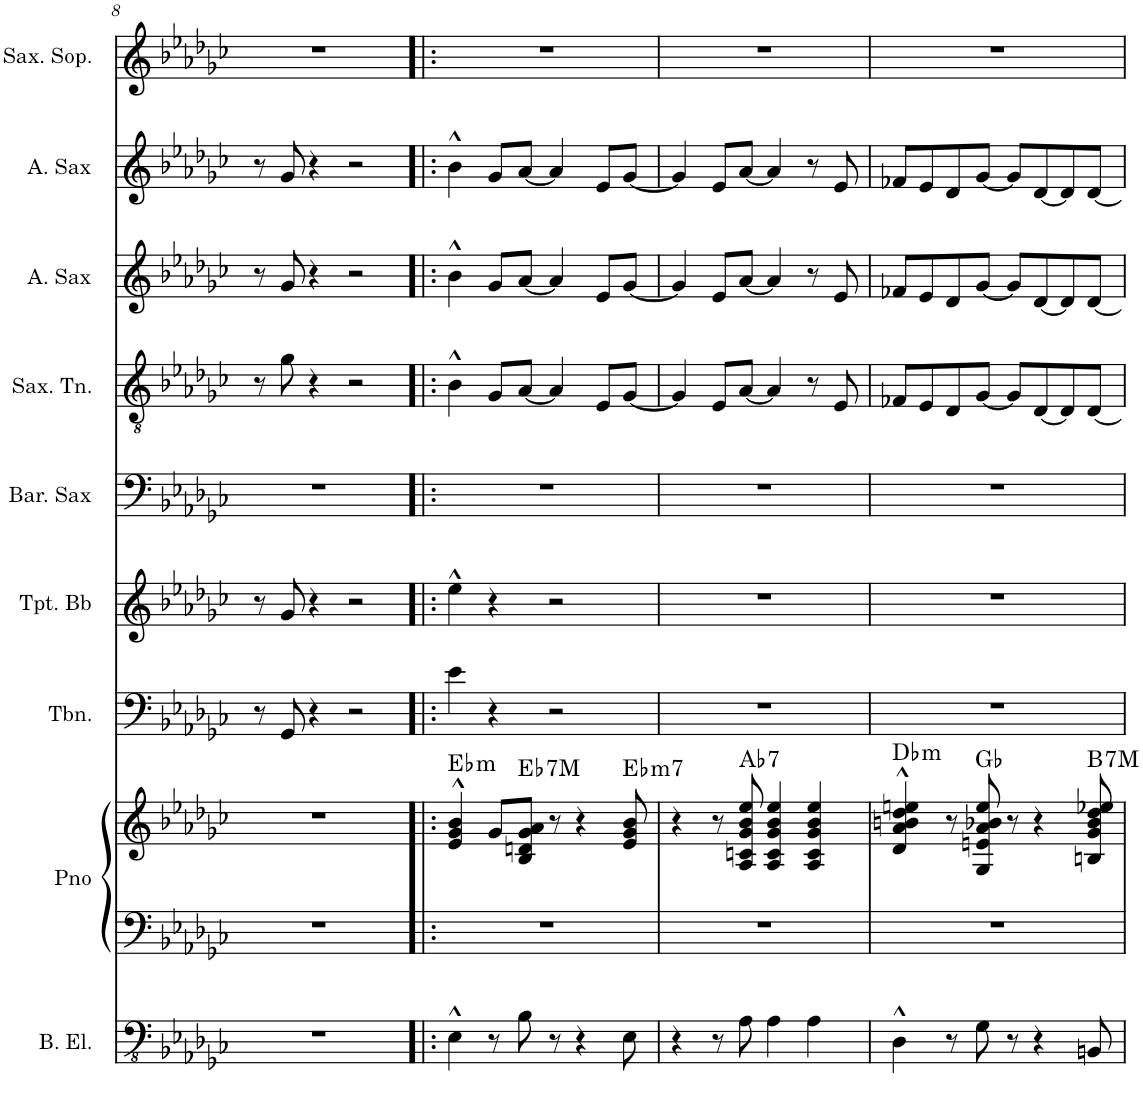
**kern	**kern	**kern	**harte	**kern	**kern	**kern	**kern	**kern	**kern	**kern
*part9	*part8	*part8	*part8	*part7	*part6	*part5	*part4	*part3	*part2	*part1
*staff10	*staff9	*staff8	*	*staff7	*staff6	*staff5	*staff4	*staff3	*staff2	*staff1
*I"Baixo elétrico	*I"Piano	*	*	*I"Trombone	*I"Trompete Bb	*I"Saxofone barítono	*I"Saxofone Tenor	*I"Saxofone Alto	*I"Saxofone Alto	*I"Saxofone Soprano
*I'B. El.	*I'Pno	*	*	*I'Tbn.	*I'Tpt. Bb	*	*I'Sax. Tn.	*	*	*I'Sax. Sop.
!!LO:PB:g=z
*clefFv4	*clefF4	*clefG2	*	*clefF4	*clefG2	*clefF4	*clefGv2	*clefG2	*clefG2	*clefG2
*	*	*	*	*	*ITrd1c2	*ITrd12c21	*ITrd8c14	*ITrd5c9	*ITrd5c9	*ITrd1c2
*k[b-e-a-d-g-c-]	*k[b-e-a-d-g-c-]	*k[b-e-a-d-g-c-]	*	*k[b-e-a-d-g-c-]	*k[b-e-a-d-g-c-]	*k[b-e-a-d-g-c-]	*k[b-e-a-d-g-c-]	*k[b-e-a-d-g-c-]	*k[b-e-a-d-g-c-]	*k[b-e-a-d-g-c-]
*M4/4	*M4/4	*M4/4	*	*M4/4	*M4/4	*M4/4	*M4/4	*M4/4	*M4/4	*M4/4
=8	=8	=8	=8	=8	=8	=8	=8	=8	=8	=8
1r	1r	1r	.	8r	8r	1r	8r	8r	8r	1r
.	.	.	.	8GG-/	8g-/	.	8g-\	8g-/	8g-/	.
.	.	.	.	4r	4r	.	4r	4r	4r	.
.	.	.	.	2r	2r	.	2r	2r	2r	.
=9!|:	=9!|:	=9!|:	=9!|:	=9!|:	=9!|:	=9!|:	=9!|:	=9!|:	=9!|:	=9!|:
!	!	!	!LO:H:kt=m	!	!	!	!	!	!	!
4EE-^^\	1r	4e-/^^ 4g-/^^ 4b-/^^	Eb:min	4e-\	4ee-^^\	1r	4B-^^\	4b-^^\	4b-^^\	1r
8r	.	8g-/L	.	4r	4r	.	8G-/L	8g-/L	8g-/L	.
!	!	!	!LO:H:kt=7	!	!	!	!	!	!	!
8BB-\	.	8B-/ 8dn/ 8g-/ 8a-/J	Eb:7	.	.	.	[8A-/J	[8a-/J	[8a-/J	.
8r	.	8r	.	2r	2r	.	4A-/]	4a-/]	4a-/]	.
4r	.	4r	.	.	.	.	.	.	.	.
.	.	.	.	.	.	.	8E-/L	8e-/L	8e-/L	.
!	!	!	!LO:H:kt=m7	!	!	!	!	!	!	!
8EE-\	.	8e-/ 8g-/ 8b-/	Eb:min7	.	.	.	[8G-/J	[8g-/J	[8g-/J	.
=10	=10	=10	=10	=10	=10	=10	=10	=10	=10	=10
4r	1r	4r	.	1r	1r	1r	4G-/]	4g-/]	4g-/]	1r
8r	.	8r	.	.	.	.	8E-/L	8e-/L	8e-/L	.
!	!	!	!LO:H:kt=7	!	!	!	!	!	!	!
8AA-\	.	8A-/ 8cn/ 8g-/ 8b-/ 8ee-/	Ab:7	.	.	.	[8A-/J	[8a-/J	[8a-/J	.
4AA-\	.	4A-/ 4c/ 4g-/ 4b-/ 4ee-/	.	.	.	.	4A-/]	4a-/]	4a-/]	.
4AA-\	.	4A-/ 4c/ 4g-/ 4b-/ 4ee-/	.	.	.	.	8r	8r	8r	.
.	.	.	.	.	.	.	8E-/	8e-/	8e-/	.
=11	=11	=11	=11	=11	=11	=11	=11	=11	=11	=11
!	!	!	!LO:H:kt=m	!	!	!	!	!	!	!
4DD-^^\	1r	4d-/^^ 4a-/^^ 4bn/^^ 4dd-/^^ 4een/^^	Db:min	1r	1r	1r	8F-X/L	8f-X/L	8f-X/L	1r
.	.	.	.	.	.	.	8E-/	8e-/	8e-/	.
8r	.	8r	.	.	.	.	8D-/	8d-/	8d-/	.
8GG-\	.	8G-/ 8en/ 8a-/ 8b-X/ 8ee/	Gb:maj	.	.	.	[8G-/J	[8g-/J	[8g-/J	.
8r	.	8r	.	.	.	.	8G-/L]	8g-/L]	8g-/L]	.
4r	.	4r	.	.	.	.	[8D-/	[8d-/	[8d-/	.
.	.	.	.	.	.	.	8D-/]	8d-/]	8d-/]	.
!	!	!	!LO:H:kt=7	!	!	!	!	!	!	!
8BBBn/	.	8Bn/ 8g-/ 8b-/ 8dd-/ 8ee-X/	B:7	.	.	.	[8D-/J	[8d-/J	[8d-/J	.
=	=	=	=	=	=	=	=	=	=	=
*-	*-	*-	*-	*-	*-	*-	*-	*-	*-	*-
